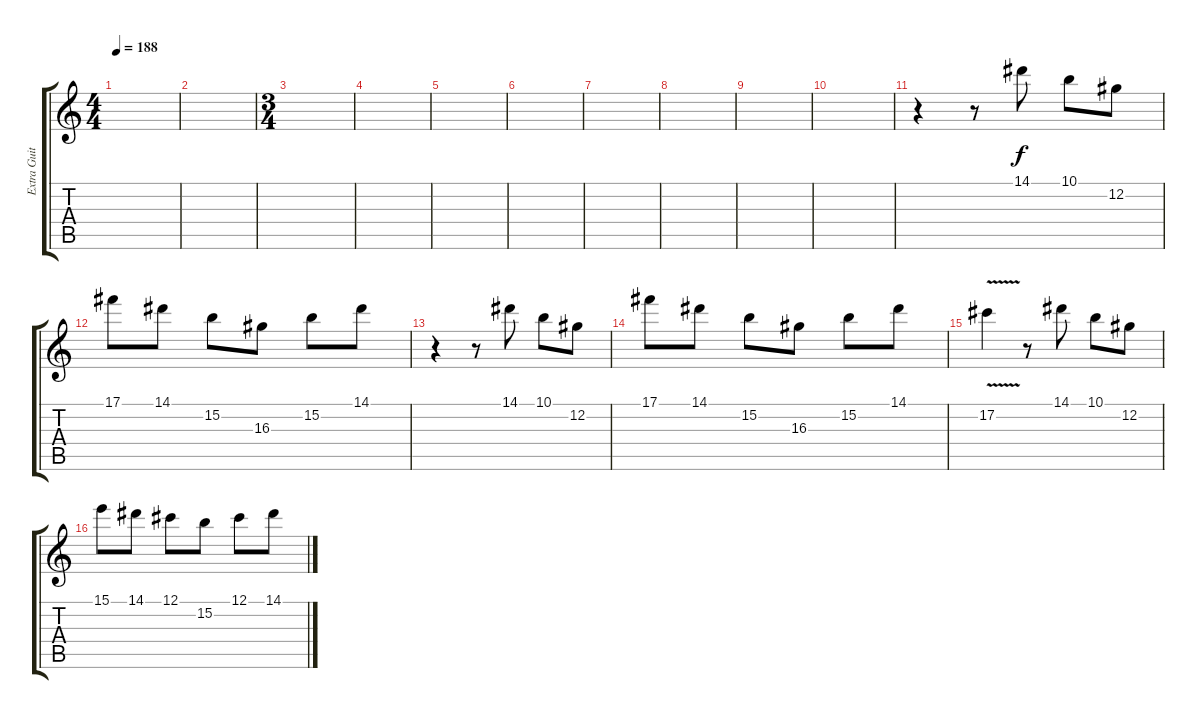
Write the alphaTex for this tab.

\track ("Extra Guitar 2" "Extra Guit") {instrument overdrivenguitar}
\staff {score tabs}
\tuning (Db4 Ab3 E3 B2 Gb2 Db2) {hide}
\ts (4 4)
\tempo 188
\clef g2
\ks c
|
|
\ts (3 4)
|
|
|
|
|
|
|
|
r.4 r.8 14.1.8 10.1.8 12.2.8 |
17.1.8 14.1.8 15.2.8 16.3.8 15.2.8 14.1.8 |
r.4 r.8 14.1.8 10.1.8 12.2.8 |
17.1.8 14.1.8 15.2.8 16.3.8 15.2.8 14.1.8 |
17.2{v}.4 r.8 14.1.8 10.1.8 12.2.8 |
15.1.8 14.1.8 12.1.8 15.2.8 12.1.8 14.1.8
